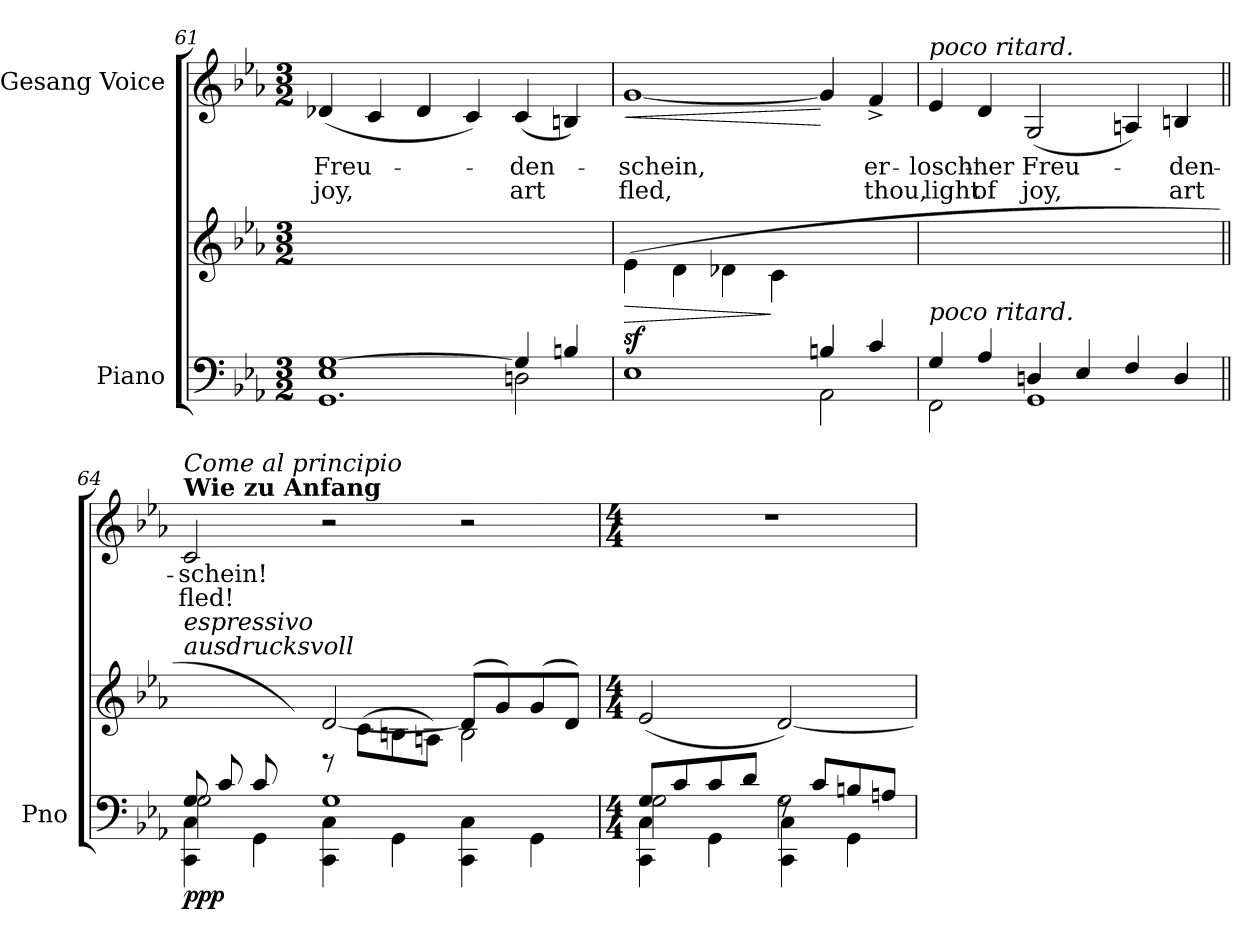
**kern	**kern	**dynam	**kern	**text	**text	**dynam
*part2	*part2	*part2	*part1	*part1	*part1	*part1
*staff3	*staff2	*staff2/3	*staff1	*staff1	*staff1	*staff1
*I"Piano	*	*	*I"Gesang Voice	*	*	*
*I'Pno	*	*	*	*	*	*
!!LO:LB:g=z
*clefF4	*clefG2	*	*clefG2	*	*	*
*k[b-e-a-]	*k[b-e-a-]	*	*k[b-e-a-]	*	*	*
*M3/2	*M3/2	*	*M3/2	*	*	*
=61	=61	=61	=61	=61	=61	=61
*^	*	*	*	*	*	*
*	*^	*	*	*	*	*	*
!	!	!	!	!	!	!LO:LY:b	!LO:LY:b	!
[1G	1E-	1.GG	1.ryy	.	(4d-X/	Freu-	joy,	.
.	.	.	.	.	4c/	.	.	.
.	.	.	.	.	4d-/	.	.	.
.	.	.	.	.	4c/)	.	.	.
!	!	!	!	!	!	!LO:LY:b	!LO:LY:b	!
4G/]	2Dn\	.	.	.	(4c/	-den-	art	.
4Bn/	.	.	.	.	4Bn/)	.	.	.
*	*v	*v	*	*	*	*	*	*
=62	=62	=62	=62	=62	=62	=62	=62
!	!	!	!LO:HP:b	!	!LO:LY:b	!LO:LY:b	!LO:HP:b
!	!	!	!LO:DY:n=1:a=2	!	!	!	!
1ryy	1E-	(>4e-\	> sf	[1g	-schein,	fled,	<
.	.	4d\	.	.	.	.	.
.	.	4d-X\	.	.	.	.	.
.	.	4c\	]	.	.	.	.
4Bn/	2AA-\	2ryy	.	4g/]	.	.	[
!	!	!	!	!	!LO:LY:b	!LO:LY:b	!
4c/)	.	.	.	4f^/	er-	thou,	.
=63	=63	=63	=63	=63	=63	=63	=63
*	*	*	*	*MM66	*	*	*
!	!	!	!	!LO:TX:a:i:t=poco ritard.	!	!	!
!LO:TX:a:i:t=poco ritard.	!	!	!	!	!	!	!
!	!	!	!	!	!LO:LY:b	!LO:LY:b	!
4G/	2FF\	1.ryy	.	4e-/	-losch'-	light	.
*	*	*	*	*MM64	*	*	*
!	!	!	!	!	!LO:LY:b	!LO:LY:b	!
4A-/	.	.	.	4d/	-ner	of	.
*	*	*	*	*MM62	*	*	*
!	!	!	!	!	!LO:LY:b	!LO:LY:b	!
4Dn/	1GG	.	.	(2G/	Freu-	joy,	.
4E-/	.	.	.	.	.	.	.
*	*	*	*	*MM60	*	*	*
4F/	.	.	.	4An/)	.	.	.
*	*	*	*	*MM58	*	*	*
!	!	!	!	!	!LO:LY:b	!LO:LY:b	!
4D/	.	.	.	4Bn/	-den-	art	.
*v	*v	*	*	*	*	*	*
!!LO:LB:g=z
=64||	=64||	=64||	=64||	=64||	=64||	=64||
*	*	*	*MM52	*	*	*
*^	*^	*	*	*	*	*
*	*^	*	*	*	*	*	*	*
!	!	!	!	!	!	!LO:TX:a:B:t=Wie zu Anfang	!	!	!
!	!	!	!	!	!	!LO:TX:a:i:t=Come al principio	!	!	!
!	!	!	!LO:TX:a:i:t=ausdrucksvoll	!	!	!	!	!	!
!	!	!	!LO:TX:a:i:t=espressivo	!	!	!	!	!	!
!	!	!	!	!	!LO:DY:b=2	!	!LO:LY:b	!LO:LY:b	!
!	!	!	!	!	!LO:DY:n=1:b	!	!	!	!
8G/L	2G\	4CC\ 4C\	4.ryy	2ryy	pp p	2c/	-schein!	fled!	.
8c/	.	.	.	.	.	.	.	.	.
(8c/	.	4GG\	.	.	.	.	.	.	.
1ryy	.	.	8d\J)	.	.	.	.	.	.
.	1G	4CC\ 4C\	8rD	[2d/	.	2r	.	.	.
.	.	.	(8c\L	.	.	.	.	.	.
.	.	4GG\	8Bn\	.	.	.	.	.	.
.	.	.	8An\J)	.	.	.	.	.	.
.	.	4CC\ 4C\	(>8d/L]	2B\	.	2r	.	.	.
.	.	.	8g/)	.	.	.	.	.	.
.	.	4GG\	(>8g/	.	.	.	.	.	.
8ryy	.	.	8d/J)	.	.	.	.	.	.
*	*	*	*v	*v	*	*	*	*	*
=65	=65	=65	=65	=65	=65	=65	=65	=65
*M4/4	*	*	*M4/4	*	*M4/4	*	*	*
8G/L	2G\	4CC\ 4C\	(2e-/	.	1r	.	.	.
8c/	.	.	.	.	.	.	.	.
8c/	.	4GG\	.	.	.	.	.	.
8d/J	.	.	.	.	.	.	.	.
8rF	2G\	4CC\ 4C\	[2d/)	.	.	.	.	.
8c/L	.	.	.	.	.	.	.	.
8Bn/	.	4GG\	.	.	.	.	.	.
8An/J	.	.	.	.	.	.	.	.
*v	*v	*v	*	*	*	*	*	*
=	=	=	=	=	=	=
*-	*-	*-	*-	*-	*-	*-
